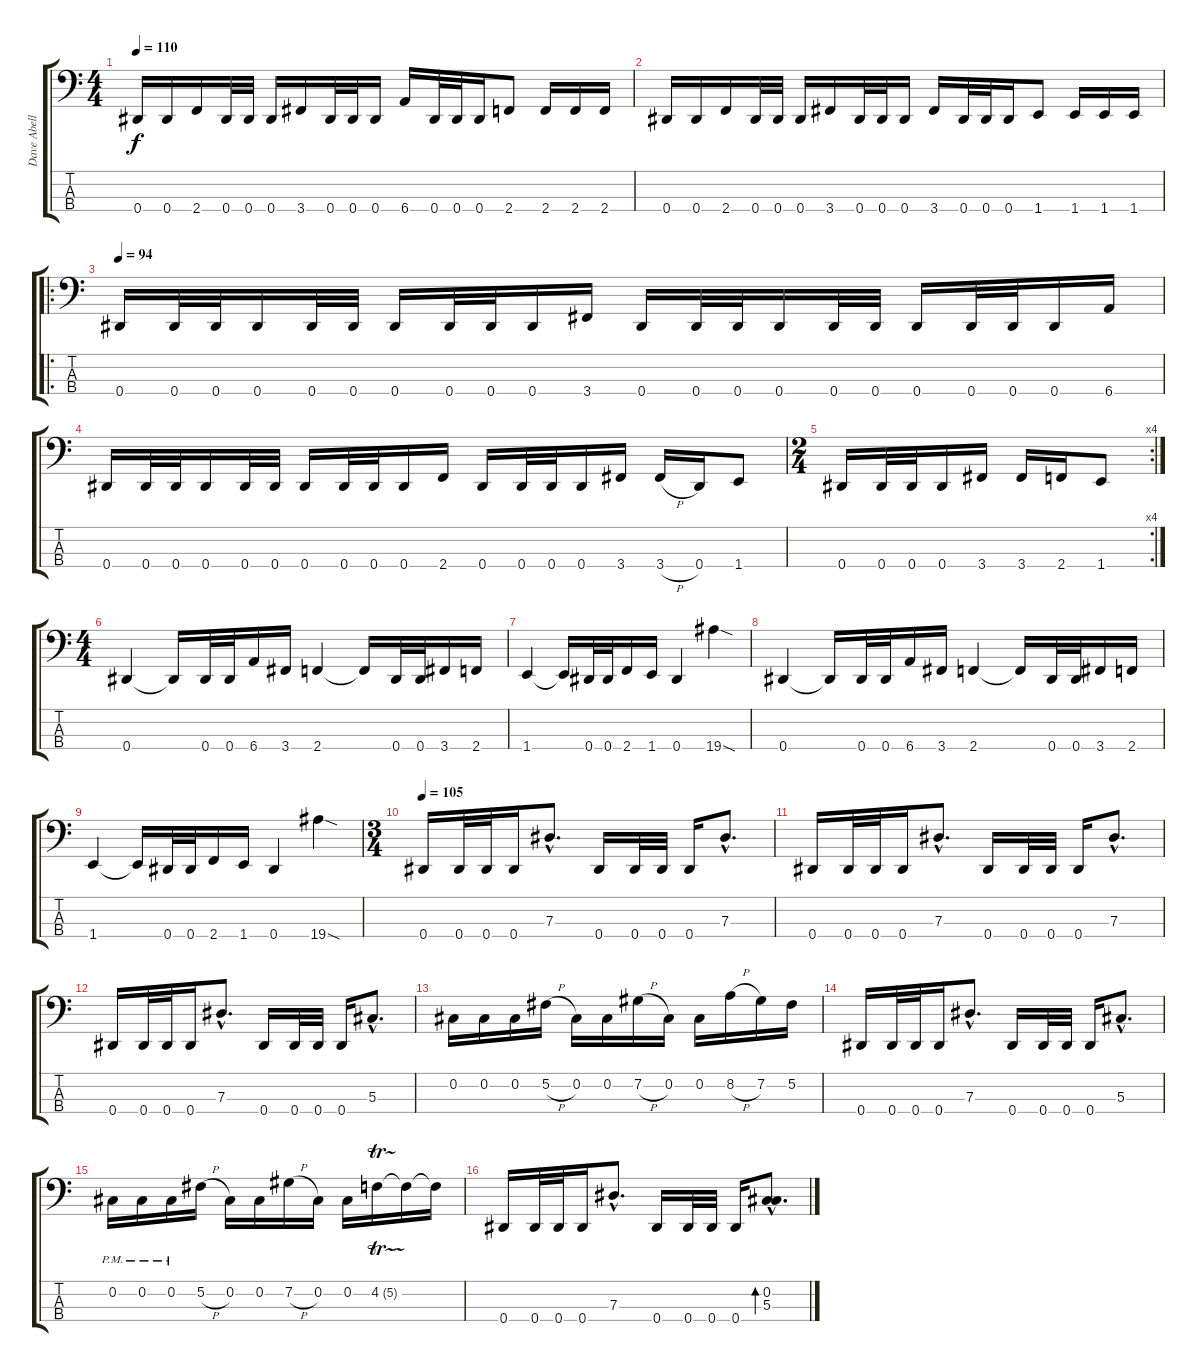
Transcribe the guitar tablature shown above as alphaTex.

\track ("Dave Abell" "Dave Abell") {instrument electricbassfinger}
\staff {score tabs}
\tuning (Gb2 Db2 Ab1 Eb1) {hide}
\ts (4 4)
\tempo 110
\clef f4
\ks c
0.4.16{dy f} 0.4.16 2.4.16 0.4.32 0.4.32 0.4.16 3.4.16 0.4.32 0.4.32 0.4.16 6.4.16 0.4.32 0.4.32 0.4.16 2.4.8 2.4.16 2.4.16 2.4.16 |
0.4.16 0.4.16 2.4.16 0.4.32 0.4.32 0.4.16 3.4.16 0.4.32 0.4.32 0.4.16 3.4.16 0.4.32 0.4.32 0.4.16 1.4.8 1.4.16 1.4.16 1.4.16 |
\ro
\tempo 94
0.4.16 0.4.32 0.4.32 0.4.16 0.4.32 0.4.32 0.4.16 0.4.32 0.4.32 0.4.16 3.4.16 0.4.16 0.4.32 0.4.32 0.4.16 0.4.32 0.4.32 0.4.16 0.4.32 0.4.32 0.4.16 6.4.16 |
0.4.16 0.4.32 0.4.32 0.4.16 0.4.32 0.4.32 0.4.16 0.4.32 0.4.32 0.4.16 2.4.16 0.4.16 0.4.32 0.4.32 0.4.16 3.4.16 3.4{h}.16 0.4.16 1.4.8 |
\rc 4
\ts (2 4)
0.4.16 0.4.32 0.4.32 0.4.16 3.4.16 3.4.16 2.4.16 1.4.8 |
\ts (4 4)
0.4.4 0.4{t}.16 0.4.32 0.4.32 6.4.16 3.4.16 2.4.4 2.4{t}.16 0.4.32 0.4.32 3.4.16 2.4.16 |
1.4.4 1.4{t}.16 0.4.32 0.4.32 2.4.16 1.4.16 0.4.4 19.4{sod}.4 |
0.4.4 0.4{t}.16 0.4.32 0.4.32 6.4.16 3.4.16 2.4.4 2.4{t}.16 0.4.32 0.4.32 3.4.16 2.4.16 |
1.4.4 1.4{t}.16 0.4.32 0.4.32 2.4.16 1.4.16 0.4.4 19.4{sod}.4 |
\ts (3 4)
\tempo 105
0.4.16 0.4.32 0.4.32 0.4.16 7.3{hac}.8{d} 0.4.16 0.4.32 0.4.32 0.4.16 7.3{hac}.8{d} |
0.4.16 0.4.32 0.4.32 0.4.16 7.3{hac}.8{d} 0.4.16 0.4.32 0.4.32 0.4.16 7.3{hac}.8{d} |
0.4.16 0.4.32 0.4.32 0.4.16 7.3{hac}.8{d} 0.4.16 0.4.32 0.4.32 0.4.16 5.3{hac}.8{d} |
0.2.16 0.2.16 0.2.16 5.2{h}.16 0.2.16 0.2.16 7.2{h}.16 0.2.16 0.2.16 8.2{h}.16 7.2.16 5.2.16 |
0.4.16 0.4.32 0.4.32 0.4.16 7.3{hac}.8{d} 0.4.16 0.4.32 0.4.32 0.4.16 5.3{hac}.8{d} |
0.2{pm}.16 0.2{pm}.16 0.2{pm}.16 5.2{h}.16 0.2.16 0.2.16 7.2{h}.16 0.2.16 0.2.16 4.2{tr (5 32)}.16 4.2{t}.16 4.2{t}.16 |
0.4.16 0.4.32 0.4.32 0.4.16 7.3{hac}.8{d} 0.4.16 0.4.32 0.4.32 0.4.16 (0.2{hac} 5.3{hac}).8{d bd 60}
